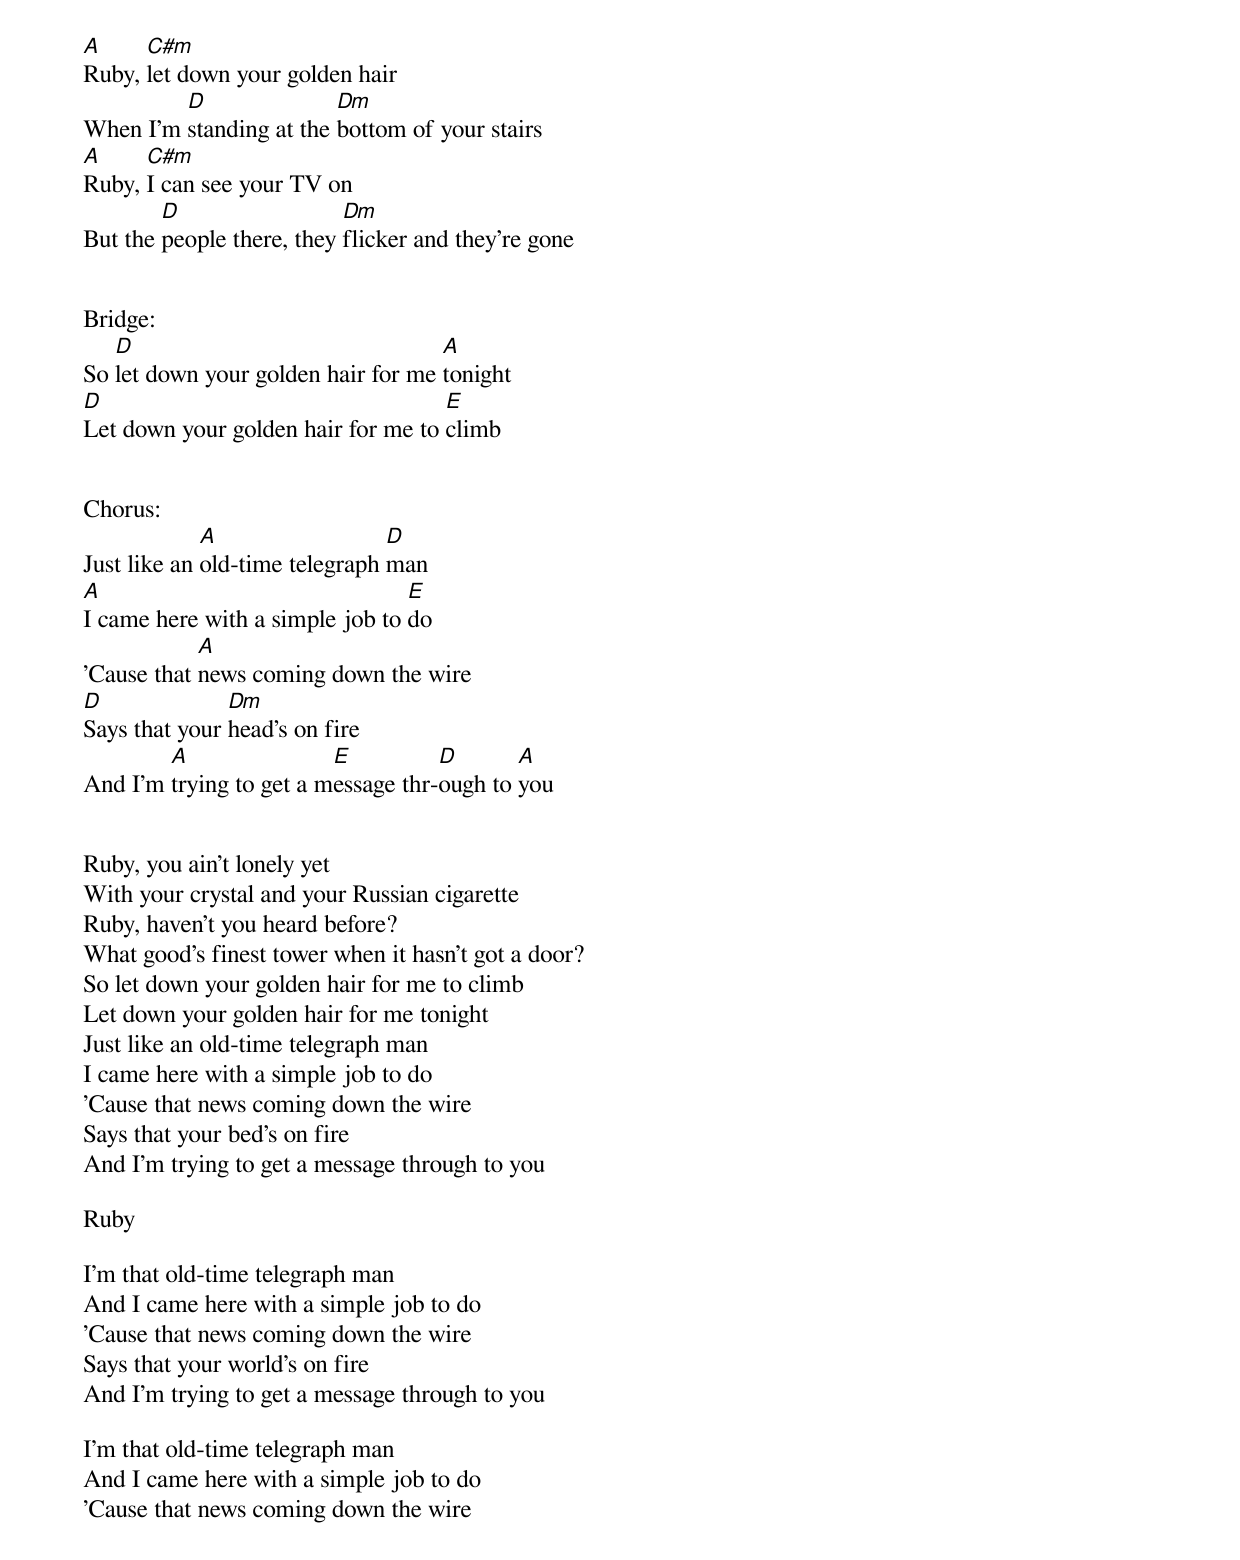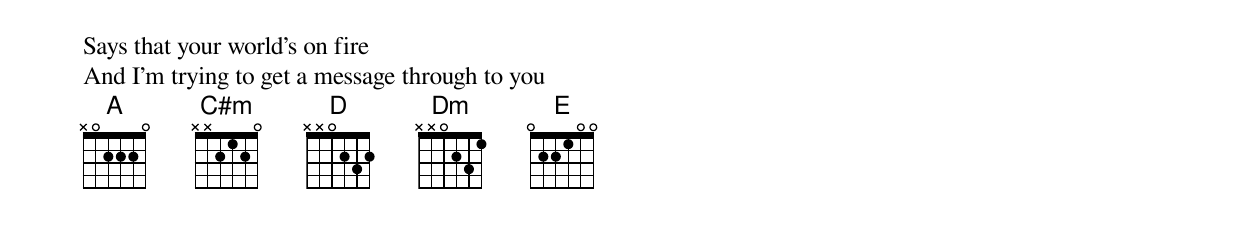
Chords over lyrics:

A     C#m
Ruby, let down your golden hair
         D               Dm
When I'm standing at the bottom of your stairs
A     C#m
Ruby, I can see your TV on
        D                  Dm
But the people there, they flicker and they're gone


Bridge:
   D                                A
So let down your golden hair for me tonight
D                                   E
Let down your golden hair for me to climb


Chorus:
             A                  D
Just like an old-time telegraph man
A                                E
I came here with a simple job to do
            A
'Cause that news coming down the wire
D              Dm
Says that your head's on fire
        A                E          D       A
And I'm trying to get a message thr-ough to you


Ruby, you ain't lonely yet
With your crystal and your Russian cigarette
Ruby, haven't you heard before?
What good's finest tower when it hasn't got a door?
So let down your golden hair for me to climb
Let down your golden hair for me tonight
Just like an old-time telegraph man
I came here with a simple job to do
'Cause that news coming down the wire
Says that your bed's on fire
And I'm trying to get a message through to you

Ruby

I'm that old-time telegraph man
And I came here with a simple job to do
'Cause that news coming down the wire
Says that your world's on fire
And I'm trying to get a message through to you

I'm that old-time telegraph man
And I came here with a simple job to do
'Cause that news coming down the wire
Says that your world's on fire
And I'm trying to get a message through to you
